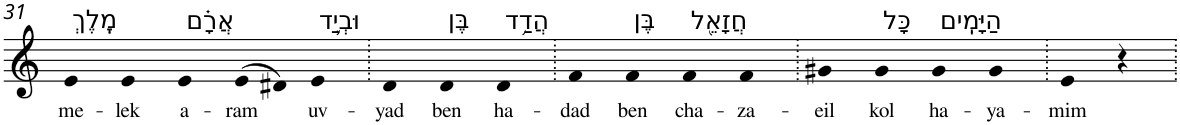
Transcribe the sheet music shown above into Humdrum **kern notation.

**kern	**text
*part1	*part1
*staff1	*staff1
*I"Piano	*
*I'Pno	*
!!LO:PB:g=z
*clefG2	*
*k[]	*
=31	=31
!LO:TX:a:t=מֶֽלֶךְ	!
!	!LO:LY:b
4e	me-
!	!LO:LY:b
4e	-lek
!LO:TX:a:t=אֲרָ֗ם	!
!	!LO:LY:b
4e	a-
!	!LO:LY:b
(>8e	-ram
8d#X)	.
!LO:TX:a:t=וּבְיַ֛ד	!
!	!LO:LY:b
4e	uv-
=32.	=32.
!	!LO:LY:b
4d	-yad
!LO:TX:a:t=בֶּן	!
!	!LO:LY:b
4d	ben
!LO:TX:a:t=הֲדַ֥ד	!
!	!LO:LY:b
4d	ha-
=33.	=33.
!	!LO:LY:b
4f	-dad
!LO:TX:a:t=בֶּן	!
!	!LO:LY:b
4f	ben
!LO:TX:a:t=חֲזָאֵ֖ל	!
!	!LO:LY:b
4f	cha-
!	!LO:LY:b
4f	-za-
=34.	=34.
!	!LO:LY:b
4g#X	-eil
!LO:TX:a:t=כָּל	!
!	!LO:LY:b
4g#	kol
!LO:TX:a:t=הַיָּמִֽים	!
!	!LO:LY:b
4g#	ha-
!	!LO:LY:b
4g#	-ya-
=35.	=35.
!	!LO:LY:b
4e	-mim
4r	.
=.	=.
*-	*-
